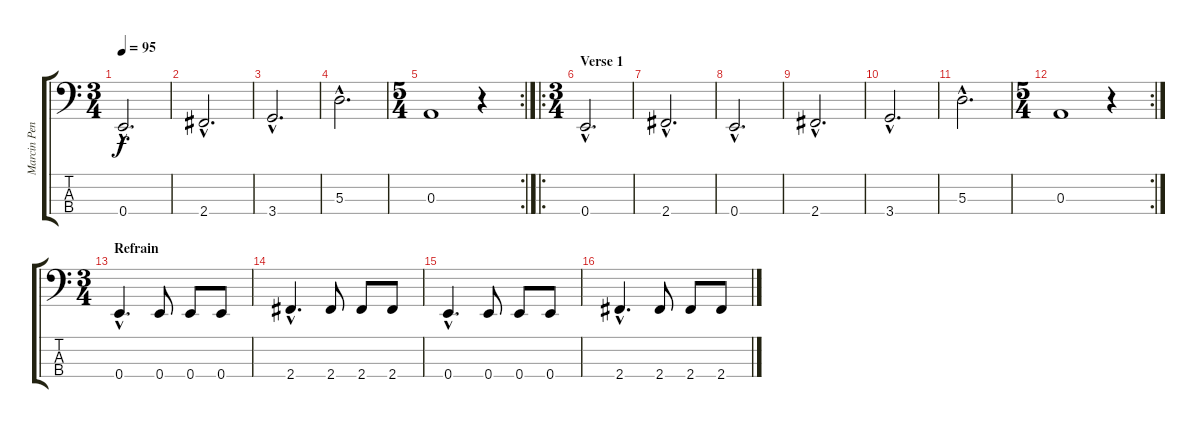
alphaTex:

\track ("Marcin Pendowski" "Marcin Pen") {instrument electricbasspick}
\staff {score tabs}
\tuning (G2 D2 A1 E1) {hide}
\ts (3 4)
\tempo 95
\clef f4
\ks c
0.4{hac}.2{d dy f} |
2.4{hac}.2{d} |
3.4{hac}.2{d} |
5.3{hac}.2{d} |
\rc 2
\ts (5 4)
0.3.1 r.4 |
\ro
\ts (3 4)
\section ("" "Verse 1")
0.4{hac}.2{d} |
2.4{hac}.2{d} |
0.4{hac}.2{d} |
2.4{hac}.2{d} |
3.4{hac}.2{d} |
5.3{hac}.2{d} |
\rc 2
\ts (5 4)
0.3.1 r.4 |
\ts (3 4)
\section ("" "Refrain")
0.4{hac}.4{d} 0.4.8 0.4.8 0.4.8 |
2.4{hac}.4{d} 2.4.8 2.4.8 2.4.8 |
0.4{hac}.4{d} 0.4.8 0.4.8 0.4.8 |
2.4{hac}.4{d} 2.4.8 2.4.8 2.4.8
